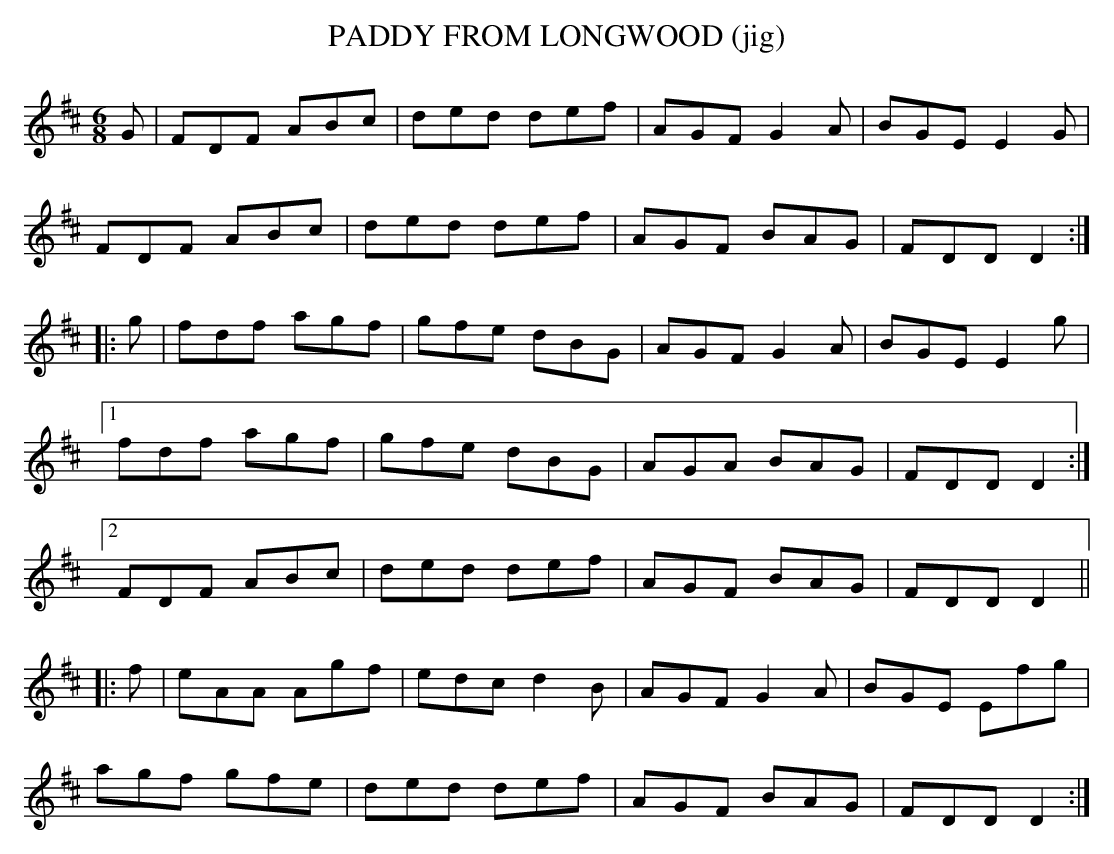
X:1
T:PADDY FROM LONGWOOD (jig)
M:6/8
L:1/8
K:D
G|FDF ABc|ded def|AGF G2A|BGE E2G|
FDF ABc|ded def|AGF BAG|FDD D2:|
|:g|fdf agf|gfe dBG|AGF G2A|BGE E2g|
[1 fdf agf|gfe dBG|AGA BAG|FDD D2:|
[2 FDF ABc|ded def|AGF BAG|FDD D2||
|:f|eAA Agf|edc d2B|AGF G2A|BGE Efg|
agf gfe|ded def|AGF BAG|FDD D2:|
